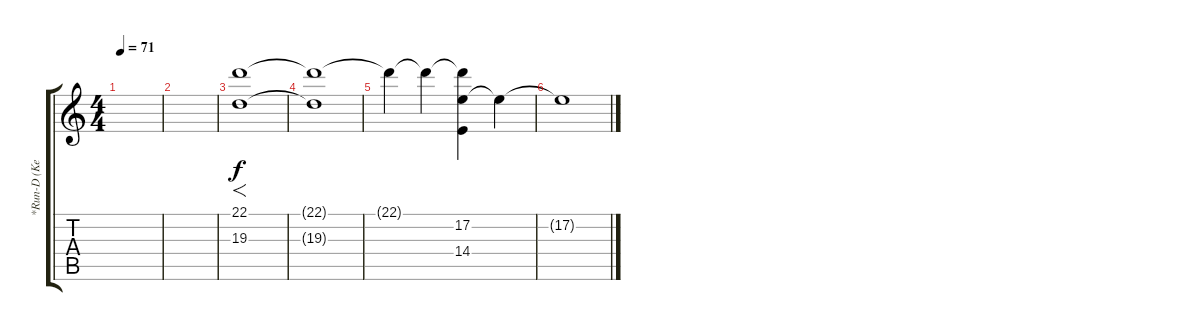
\track ("*Run-D (Keyboard 2)" "*Run-D (Ke") {instrument stringensemble2}
\staff {score tabs}
\tuning (E4 B3 G3 D3 A2 E2) {hide}
\ts (4 4)
\tempo 71
\clef g2
\ks c
|
|
(22.1 19.3).1{f} |
(22.1{t} 19.3{t}).1 |
22.1{t}.4 22.1{t}.4 (22.1{t} 17.2 14.4).4{volume 0} 17.2{t}.4 |
17.2{t}.1
